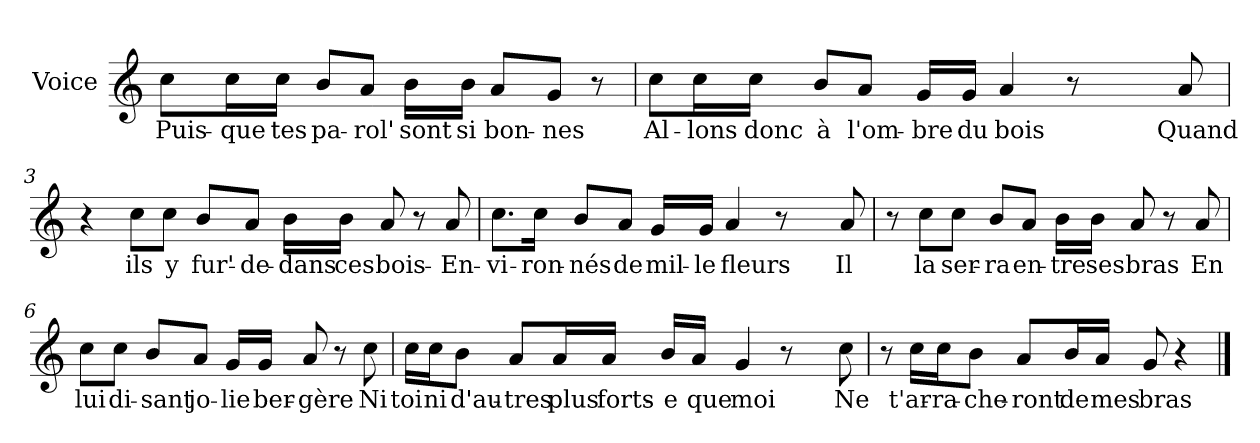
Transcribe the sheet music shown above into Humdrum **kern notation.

**kern	**text
*part1	*part1
*staff1	*staff1
*I"Voice	*
*I'V	*
*clefG2	*
*k[]	*
*C:	*
=1	=1
8cc\L	Puis-
16cc\L	-que
16cc\JJ	tes
8b/L	pa-
8a/J	-rol'
16b\LL	sont
16b\JJ	si
8a/L	bon-
8g/J	-nes
8r	.
=2	=2
8cc\L	Al-
16cc\L	-lons
16cc\JJ	donc
8b/L	à
8a/J	l'om-
16g/LL	-bre
16g/JJ	du
4a/	bois
8r	.
4ryy	.
8a/	Quand
!!LO:LB:g=z
=3	=3
4r	.
8cc\L	ils
8cc\J	y
8b/L	fur'-
8a/J	-de-
16b\LL	-dans
16b\JJ	ces
8a/	bois-
8r	.
8a/	-En-
=4	=4
8.cc\L	-vi-
16cc\Jk	-ron-
8b/L	-nés
8a/J	de
16g/LL	mil-
16g/JJ	-le
4a/	fleurs
8r	.
8ryy	.
8a/	Il
!!LO:LB:g=z
=5	=5
8r	.
8cc\L	la
8cc\J	ser-
8b/L	-ra
8a/J	en-
16b\LL	-tre
16b\JJ	ses
8a/	bras
8r	.
8a/	En
=6	=6
8cc\L	lui
8cc\J	di-
8b/L	-sant
8a/J	jo-
16g/LL	-lie
16g/JJ	ber-
8a/	-gère
8r	.
8cc\	Ni
!!LO:LB:g=z
=7	=7
16cc\LL	toi
16cc\J	ni
8b\J	d'au-
8a/L	-tres
16a/L	plus
16a/JJ	forts-
16b/LL	-e
16a/JJ	que
4g/	moi
8r	.
8ryy	.
8cc\	Ne
=8	=8
8r	.
16cc\LL	t'ar-
16cc\J	-ra-
8b\J	-che-
8a/L	-ront
16b/L	de
16a/JJ	mes
8g/	bras
4r	.
==	==
*-	*-
